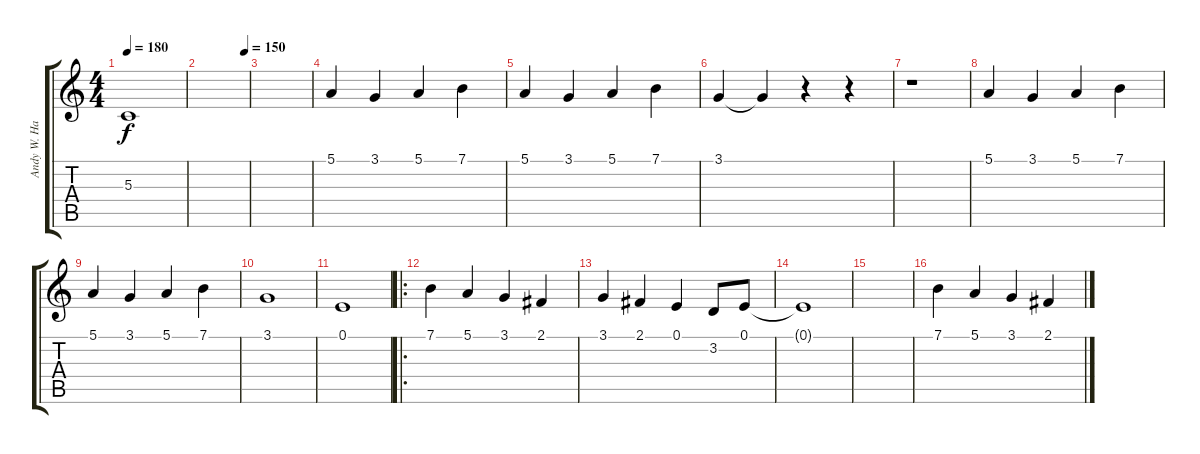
\track ("Andy W. Hackman" "Andy W. Ha") {instrument lead2sawtooth}
\staff {score tabs}
\tuning (E4 B3 G3 D3 A2 E2) {hide}
\ts (4 4)
\tempo 180
\clef g2
\ks c
5.3{t}.1{dy f} |
\tempo (150 0.9166666666666666)
|
|
5.1.4 3.1.4 5.1.4 7.1.4 |
5.1.4 3.1.4 5.1.4 7.1.4 |
3.1.4 3.1{t}.4 r.4 r.4 |
r.1 |
5.1.4 3.1.4 5.1.4 7.1.4 |
5.1.4 3.1.4 5.1.4 7.1.4 |
3.1.1 |
0.1.1 |
\ro
7.1.4 5.1.4 3.1.4 2.1.4 |
3.1.4 2.1.4 0.1.4 3.2.8 0.1.8 |
0.1{t}.1 |
|
7.1.4 5.1.4 3.1.4 2.1.4
